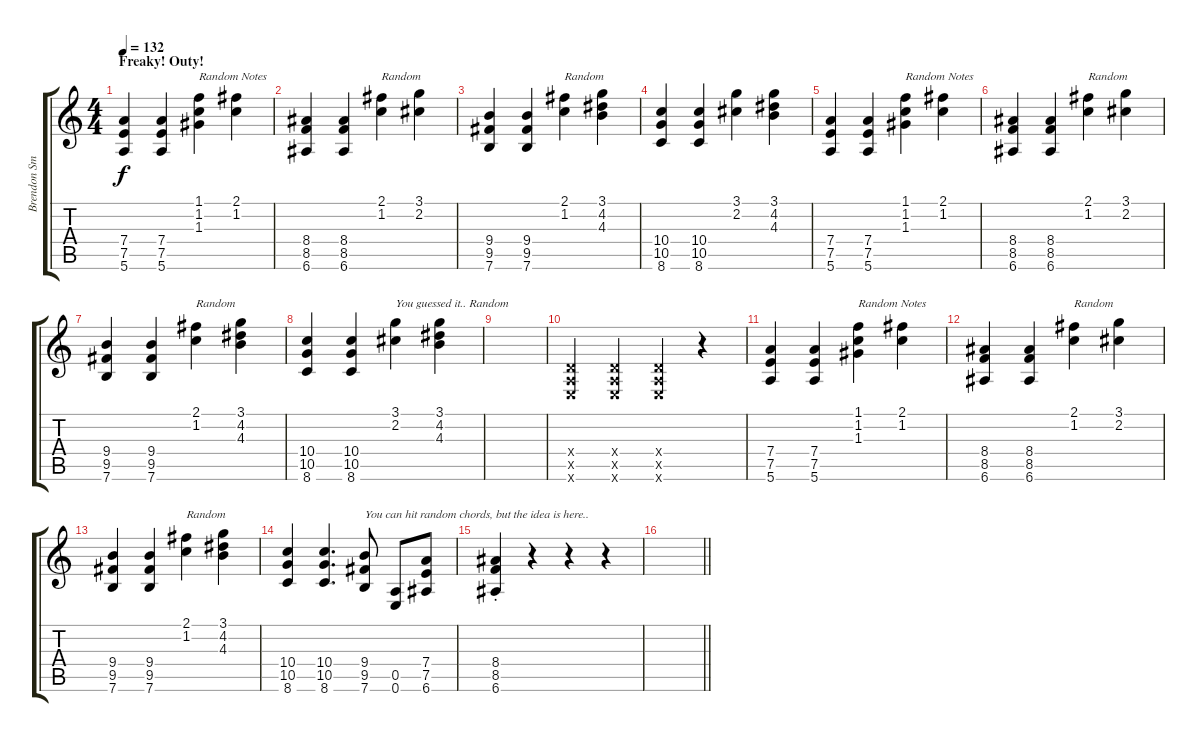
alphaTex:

\track ("Brendon Small" "Brendon Sm") {instrument distortionguitar}
\staff {score tabs}
\tuning (E4 B3 G3 D3 A2 E2) {hide}
\ts (4 4)
\section ("" "Freaky! Outy!")
\tempo 132
\clef g2
\ks c
(7.4 7.5 5.6).4{dy f} (7.4 7.5 5.6).4 (1.1 1.2 1.3).4{txt "Random Notes"} (2.1 1.2).4 |
(8.4 8.5 6.6).4 (8.4 8.5 6.6).4 (2.1 1.2).4{txt "Random"} (3.1 2.2).4 |
(9.4 9.5 7.6).4 (9.4 9.5 7.6).4 (2.1 1.2).4{txt "Random"} (3.1 4.2 4.3).4 |
(10.4 10.5 8.6).4 (10.4 10.5 8.6).4 (3.1 2.2).4 (3.1 4.2 4.3).4 |
(7.4 7.5 5.6).4 (7.4 7.5 5.6).4 (1.1 1.2 1.3).4{txt "Random Notes"} (2.1 1.2).4 |
(8.4 8.5 6.6).4 (8.4 8.5 6.6).4 (2.1 1.2).4{txt "Random"} (3.1 2.2).4 |
(9.4 9.5 7.6).4 (9.4 9.5 7.6).4 (2.1 1.2).4{txt "Random"} (3.1 4.2 4.3).4 |
(10.4 10.5 8.6).4 (10.4 10.5 8.6).4 (3.1 2.2).4{txt "You guessed it.. Random"} (3.1 4.2 4.3).4 |
|
(0.4{x} 0.5{x} 0.6{x}).4 (0.4{x} 0.5{x} 0.6{x}).4 (0.4{x} 0.5{x} 0.6{x}).4 r.4 |
(7.4 7.5 5.6).4 (7.4 7.5 5.6).4 (1.1 1.2 1.3).4{txt "Random Notes"} (2.1 1.2).4 |
(8.4 8.5 6.6).4 (8.4 8.5 6.6).4 (2.1 1.2).4{txt "Random"} (3.1 2.2).4 |
(9.4 9.5 7.6).4 (9.4 9.5 7.6).4 (2.1 1.2).4{txt "Random"} (3.1 4.2 4.3).4 |
(10.4 10.5 8.6).4 (10.4 10.5 8.6).4{d} (9.4 9.5 7.6).8{txt "You can hit random chords, but the idea is here.."} (0.5 0.6).8 (7.4 7.5 6.6).8 |
(8.4{st} 8.5{st} 6.6{st}).4 r.4 r.4 r.4 |
\barLineRight lightlight
